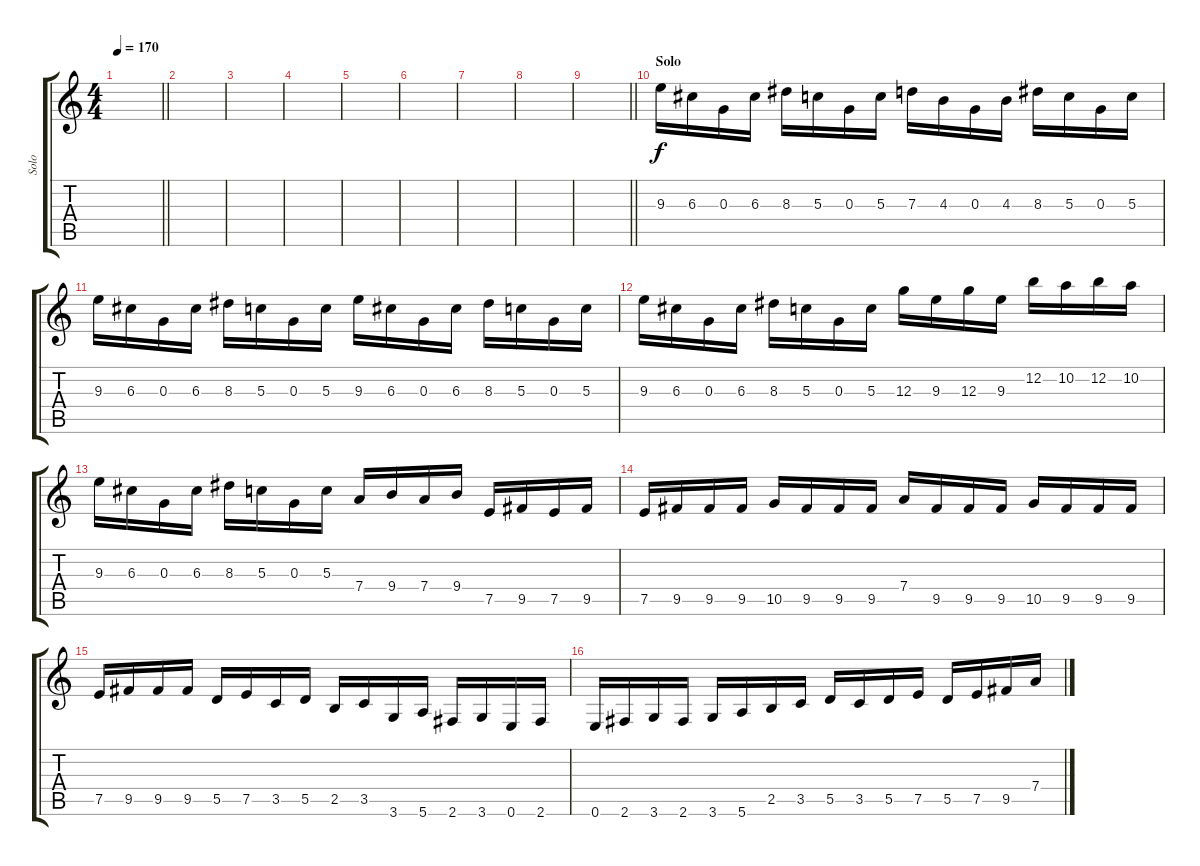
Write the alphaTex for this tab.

\track ("Solo" "Solo") {instrument overdrivenguitar}
\staff {score tabs}
\tuning (E4 B3 G3 D3 A2 E2) {hide}
\ts (4 4)
\tempo 170
\clef g2
\barLineRight lightlight
\ks c
|
|
|
|
|
|
|
|
\barLineRight lightlight
|
\section ("" "Solo")
9.3.16 6.3.16 0.3.16 6.3.16 8.3.16 5.3.16 0.3.16 5.3.16 7.3.16 4.3.16 0.3.16 4.3.16 8.3.16 5.3.16 0.3.16 5.3.16 |
9.3.16 6.3.16 0.3.16 6.3.16 8.3.16 5.3.16 0.3.16 5.3.16 9.3.16 6.3.16 0.3.16 6.3.16 8.3.16 5.3.16 0.3.16 5.3.16 |
9.3.16 6.3.16 0.3.16 6.3.16 8.3.16 5.3.16 0.3.16 5.3.16 12.3.16 9.3.16 12.3.16 9.3.16 12.2.16 10.2.16 12.2.16 10.2.16 |
9.3.16 6.3.16 0.3.16 6.3.16 8.3.16 5.3.16 0.3.16 5.3.16 7.4.16 9.4.16 7.4.16 9.4.16 7.5.16 9.5.16 7.5.16 9.5.16 |
7.5.16 9.5.16 9.5.16 9.5.16 10.5.16 9.5.16 9.5.16 9.5.16 7.4.16 9.5.16 9.5.16 9.5.16 10.5.16 9.5.16 9.5.16 9.5.16 |
7.5.16 9.5.16 9.5.16 9.5.16 5.5.16 7.5.16 3.5.16 5.5.16 2.5.16 3.5.16 3.6.16 5.6.16 2.6.16 3.6.16 0.6.16 2.6.16 |
0.6.16 2.6.16 3.6.16 2.6.16 3.6.16 5.6.16 2.5.16 3.5.16 5.5.16 3.5.16 5.5.16 7.5.16 5.5.16 7.5.16 9.5.16 7.4.16
